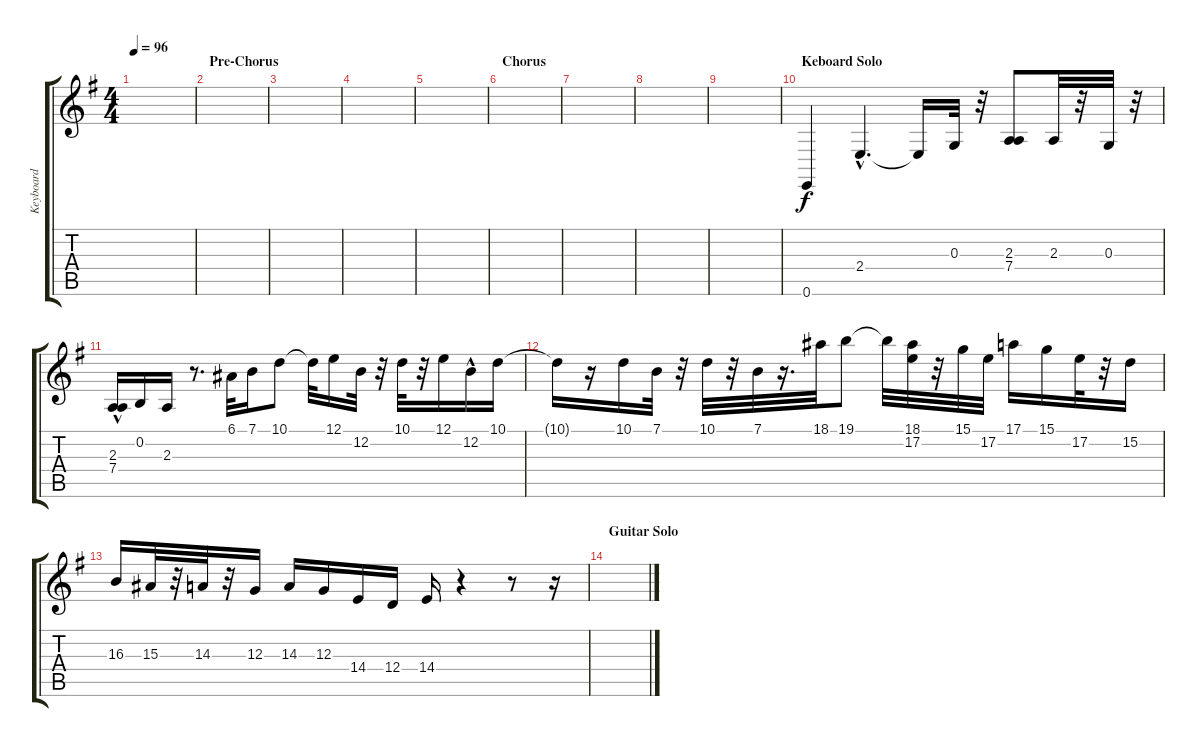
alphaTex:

\track ("Keyboard" "Keyboard") {instrument electricpiano1}
\staff {score tabs}
\tuning (E4 B3 G3 D3 A2 E2) {hide}
\ts (4 4)
\tempo 96
\clef g2
\ks g
|
\section ("" "Pre-Chorus")
|
|
|
|
\section ("" "Chorus")
|
|
|
|
\section ("" "Keboard Solo")
0.6.4 2.4{hac}.4{d} 2.4{t}.16 0.3.32 r.32 (2.3 7.4).8 2.3.32 r.32 0.3.32 r.32 |
(2.3{hac} 7.4).16 0.2.16 2.3.16 r.8{d} 6.1.32 7.1.16 10.1.8 10.1{t}.32 12.1.16 12.2.32 r.32 10.1.32 r.32 12.1.16 12.2{hac}.16 10.1.16 |
10.1{t}.16 r.16 10.1.16 7.1.32 r.32 10.1.32 r.32 7.1.32 r.16{d} 18.1.32 19.1.8 19.1{t}.32 (18.1 17.2).32 r.32 15.1.32 17.2.32 17.1.16 15.1.16 17.2.32 r.32 15.2.16 |
16.3.16 15.3.32 r.32 14.3.32 r.32 12.3.16 14.3.16 12.3.16 14.4.16 12.4.16 14.4.16 r.4 r.8 r.16 |
\section ("" "Guitar Solo")
